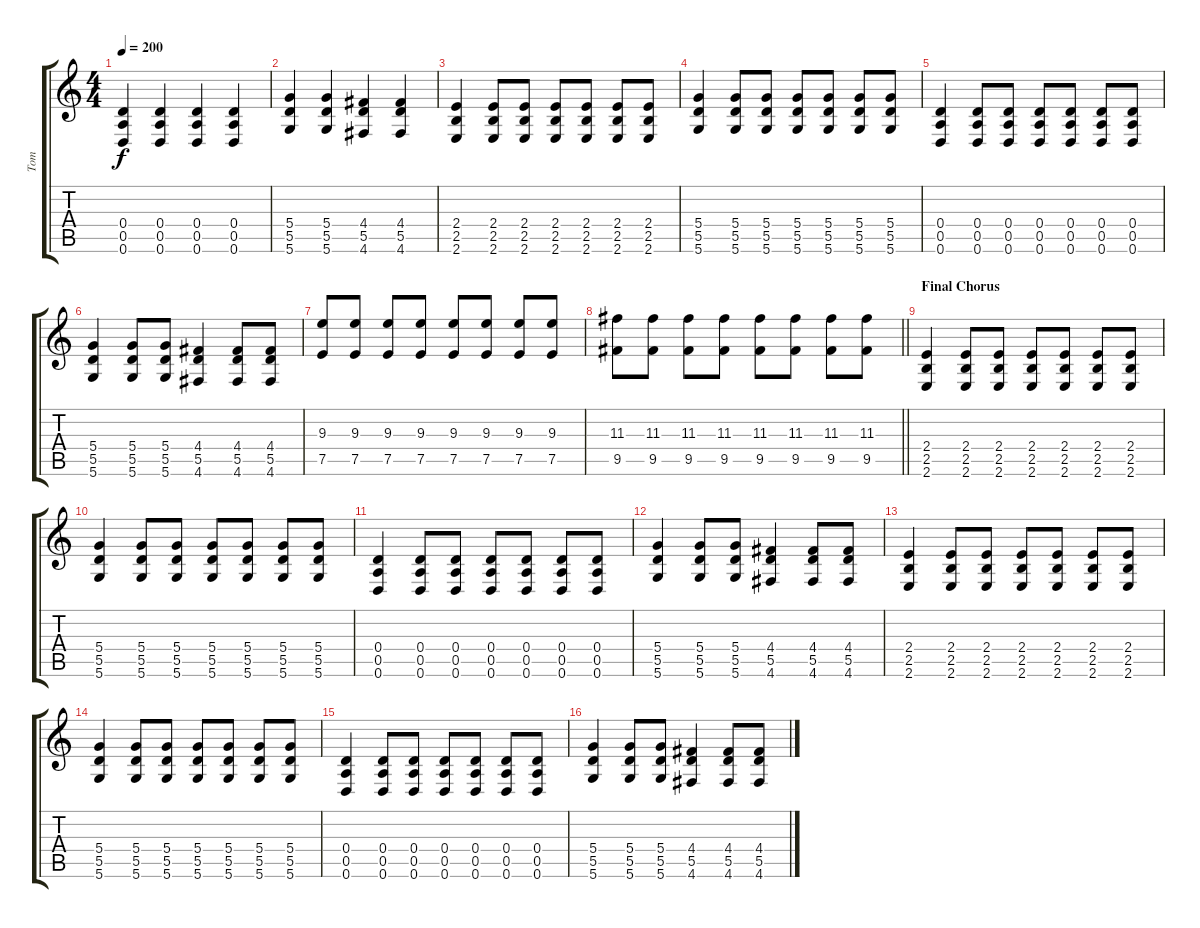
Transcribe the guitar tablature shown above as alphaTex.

\track ("Tom" "Tom") {instrument overdrivenguitar}
\staff {score tabs}
\tuning (E4 B3 G3 D3 A2 D2) {hide}
\ts (4 4)
\tempo 200
\clef g2
\ks c
(0.4 0.5 0.6).4{dy f} (0.4 0.5 0.6).4 (0.4 0.5 0.6).4 (0.4 0.5 0.6).4 |
(5.4 5.5 5.6).4 (5.4 5.5 5.6).4 (4.4 5.5 4.6).4 (4.4 5.5 4.6).4 |
(2.4 2.5 2.6).4 (2.4 2.5 2.6).8 (2.4 2.5 2.6).8 (2.4 2.5 2.6).8 (2.4 2.5 2.6).8 (2.4 2.5 2.6).8 (2.4 2.5 2.6).8 |
(5.4 5.5 5.6).4 (5.4 5.5 5.6).8 (5.4 5.5 5.6).8 (5.4 5.5 5.6).8 (5.4 5.5 5.6).8 (5.4 5.5 5.6).8 (5.4 5.5 5.6).8 |
(0.4 0.5 0.6).4 (0.4 0.5 0.6).8 (0.4 0.5 0.6).8 (0.4 0.5 0.6).8 (0.4 0.5 0.6).8 (0.4 0.5 0.6).8 (0.4 0.5 0.6).8 |
(5.4 5.5 5.6).4 (5.4 5.5 5.6).8 (5.4 5.5 5.6).8 (4.4 5.5 4.6).4 (4.4 5.5 4.6).8 (4.4 5.5 4.6).8 |
(9.3 7.5).8 (9.3 7.5).8 (9.3 7.5).8 (9.3 7.5).8 (9.3 7.5).8 (9.3 7.5).8 (9.3 7.5).8 (9.3 7.5).8 |
\barLineRight lightlight
(11.3 9.5).8 (11.3 9.5).8 (11.3 9.5).8 (11.3 9.5).8 (11.3 9.5).8 (11.3 9.5).8 (11.3 9.5).8 (11.3 9.5).8 |
\section ("" "Final Chorus")
(2.4 2.5 2.6).4 (2.4 2.5 2.6).8 (2.4 2.5 2.6).8 (2.4 2.5 2.6).8 (2.4 2.5 2.6).8 (2.4 2.5 2.6).8 (2.4 2.5 2.6).8 |
(5.4 5.5 5.6).4 (5.4 5.5 5.6).8 (5.4 5.5 5.6).8 (5.4 5.5 5.6).8 (5.4 5.5 5.6).8 (5.4 5.5 5.6).8 (5.4 5.5 5.6).8 |
(0.4 0.5 0.6).4 (0.4 0.5 0.6).8 (0.4 0.5 0.6).8 (0.4 0.5 0.6).8 (0.4 0.5 0.6).8 (0.4 0.5 0.6).8 (0.4 0.5 0.6).8 |
(5.4 5.5 5.6).4 (5.4 5.5 5.6).8 (5.4 5.5 5.6).8 (4.4 5.5 4.6).4 (4.4 5.5 4.6).8 (4.4 5.5 4.6).8 |
(2.4 2.5 2.6).4 (2.4 2.5 2.6).8 (2.4 2.5 2.6).8 (2.4 2.5 2.6).8 (2.4 2.5 2.6).8 (2.4 2.5 2.6).8 (2.4 2.5 2.6).8 |
(5.4 5.5 5.6).4 (5.4 5.5 5.6).8 (5.4 5.5 5.6).8 (5.4 5.5 5.6).8 (5.4 5.5 5.6).8 (5.4 5.5 5.6).8 (5.4 5.5 5.6).8 |
(0.4 0.5 0.6).4 (0.4 0.5 0.6).8 (0.4 0.5 0.6).8 (0.4 0.5 0.6).8 (0.4 0.5 0.6).8 (0.4 0.5 0.6).8 (0.4 0.5 0.6).8 |
(5.4 5.5 5.6).4 (5.4 5.5 5.6).8 (5.4 5.5 5.6).8 (4.4 5.5 4.6).4 (4.4 5.5 4.6).8 (4.4 5.5 4.6).8
